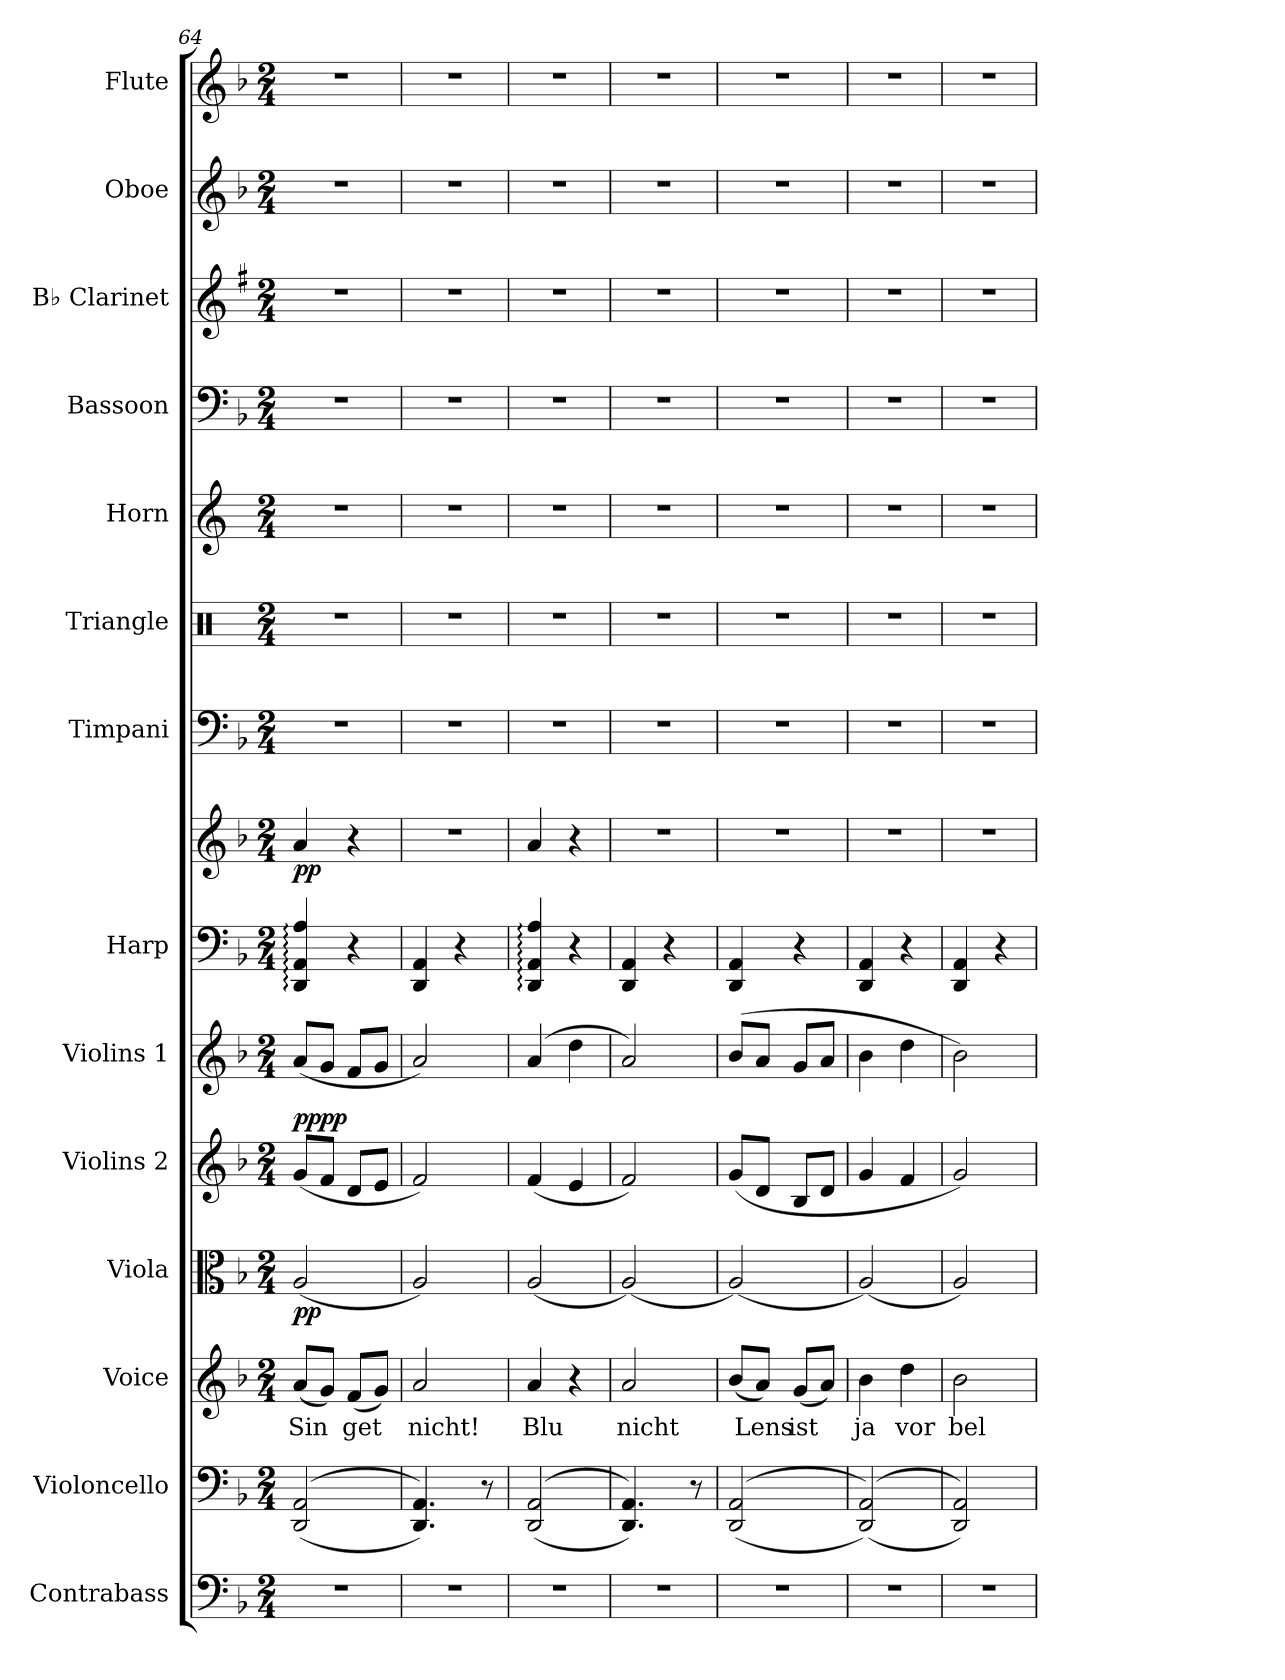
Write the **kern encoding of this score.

**kern	**kern	**kern	**text	**kern	**dynam	**kern	**dynam	**kern	**kern	**kern	**dynam	**kern	**kern	**kern	**kern	**kern	**kern	**kern
*part14	*part13	*part12	*part12	*part11	*part11	*part10	*part10	*part9	*part8	*part8	*part8	*part7	*part6	*part5	*part4	*part3	*part2	*part1
*staff15	*staff14	*staff13	*staff13	*staff12	*staff12	*staff11	*staff11	*staff10	*staff9	*staff8	*staff8/9	*staff7	*staff6	*staff5	*staff4	*staff3	*staff2	*staff1
*I"Contrabass	*I"Violoncello	*I"Voice	*	*I"Viola	*	*I"Violins 2	*	*I"Violins 1	*I"Harp	*	*	*I"Timpani	*I"Triangle	*I"Horn	*I"Bassoon	*I"B♭ Clarinet	*I"Oboe	*I"Flute
*I'Cb.	*I'Vlc.	*I'Vo.	*	*I'Vla.	*	*I'Vlns. 2	*	*I'Vlns. 1	*I'Hrp.	*	*	*I'Timp.	*I'Trgl.	*I'Hn.	*I'Bsn.	*I'B♭ Cl.	*I'Ob.	*I'Fl.
!!LO:PB:g=z
*clefF4	*clefF4	*clefG2	*	*clefC3	*	*clefG2	*	*clefG2	*clefF4	*clefG2	*	*clefF4	*clefX	*clefG2	*clefF4	*clefG2	*clefG2	*clefG2
*ITrd7c12	*	*	*	*	*	*	*	*	*	*	*	*	*	*ITrd4c7	*	*ITrd1c2	*	*
*k[b-]	*k[b-]	*k[b-]	*	*k[b-]	*	*k[b-]	*	*k[b-]	*k[b-]	*k[b-]	*	*k[b-]	*k[]	*k[b-]	*k[b-]	*k[b-]	*k[b-]	*k[b-]
*F:	*F:	*F:	*	*F:	*	*F:	*	*F:	*F:	*F:	*	*F:	*C:	*F:	*F:	*F:	*F:	*F:
*M2/4	*M2/4	*M2/4	*	*M2/4	*	*M2/4	*	*M2/4	*M2/4	*M2/4	*	*M2/4	*M2/4	*M2/4	*M2/4	*M2/4	*M2/4	*M2/4
=64	=64	=64	=64	=64	=64	=64	=64	=64	=64	=64	=64	=64	=64	=64	=64	=64	=64	=64
!	!	!	!	!	!LO:DY:b	!	!LO:DY:a	!	!	!	!	!	!	!	!	!	!	!
!	!	!	!	!	!	!	!LO:DY:n=1:b	!	!	!	!LO:DY:b	!	!	!	!	!	!	!
2r	((2DD/ 2AA/	(8a/L	Sin	(2A/	pp	(8g/L	pp pp	(8a/L	4DD/: 4AA/: 4A/:	4a:/	pp	2r	2r	2r	2r	2r	2r	2r
.	.	8g/J)	.	.	.	8f/J	.	8g/J	.	.	.	.	.	.	.	.	.	.
.	.	(8f/L	get	.	.	8d/L	.	8f/L	4r	4r	.	.	.	.	.	.	.	.
.	.	8g/J)	.	.	.	8e/J	.	8g/J	.	.	.	.	.	.	.	.	.	.
=65	=65	=65	=65	=65	=65	=65	=65	=65	=65	=65	=65	=65	=65	=65	=65	=65	=65	=65
2r	4.DD/ 4.AA/))	2a/	nicht!	2A/)	.	2f/)	.	2a/)	4DD/ 4AA/	2r	.	2r	2r	2r	2r	2r	2r	2r
.	.	.	.	.	.	.	.	.	4r	.	.	.	.	.	.	.	.	.
.	8r	.	.	.	.	.	.	.	.	.	.	.	.	.	.	.	.	.
=66	=66	=66	=66	=66	=66	=66	=66	=66	=66	=66	=66	=66	=66	=66	=66	=66	=66	=66
2r	((2DD/ 2AA/	4a/	Blu	(2A/	.	(4f/	.	(4a/	4DD/: 4AA/: 4A/:	4a:/	.	2r	2r	2r	2r	2r	2r	2r
.	.	4r	.	.	.	4e/	.	4dd\	4r	4r	.	.	.	.	.	.	.	.
=67	=67	=67	=67	=67	=67	=67	=67	=67	=67	=67	=67	=67	=67	=67	=67	=67	=67	=67
2r	4.DD/ 4.AA/))	2a/	nicht	(2A/)	.	2f/)	.	2a/)	4DD/ 4AA/	2r	.	2r	2r	2r	2r	2r	2r	2r
.	.	.	.	.	.	.	.	.	4r	.	.	.	.	.	.	.	.	.
.	8r	.	.	.	.	.	.	.	.	.	.	.	.	.	.	.	.	.
=68	=68	=68	=68	=68	=68	=68	=68	=68	=68	=68	=68	=68	=68	=68	=68	=68	=68	=68
2r	((2DD/ 2AA/	(8b-/L	.	(2A/)	.	(8g/L	.	(8b-/L	4DD/ 4AA/	2r	.	2r	2r	2r	2r	2r	2r	2r
.	.	8a/J)	Lens	.	.	8d/J	.	8a/J	.	.	.	.	.	.	.	.	.	.
.	.	(8g/L	ist	.	.	8B-/L	.	8g/L	4r	.	.	.	.	.	.	.	.	.
.	.	8a/J)	.	.	.	8d/J	.	8a/J	.	.	.	.	.	.	.	.	.	.
=69	=69	=69	=69	=69	=69	=69	=69	=69	=69	=69	=69	=69	=69	=69	=69	=69	=69	=69
2r	((2DD/ 2AA/))	4b-\	ja	(2A/)	.	4g/	.	4b-\	4DD/ 4AA/	2r	.	2r	2r	2r	2r	2r	2r	2r
.	.	4dd\	vor	.	.	4f/	.	4dd\	4r	.	.	.	.	.	.	.	.	.
!!LO:PB:g=z
=70	=70	=70	=70	=70	=70	=70	=70	=70	=70	=70	=70	=70	=70	=70	=70	=70	=70	=70
2r	2DD/ 2AA/))	2b-\	bel	2A/)	.	2g/)	.	2b-\)	4DD/ 4AA/	2r	.	2r	2r	2r	2r	2r	2r	2r
.	.	.	.	.	.	.	.	.	4r	.	.	.	.	.	.	.	.	.
=	=	=	=	=	=	=	=	=	=	=	=	=	=	=	=	=	=	=
*-	*-	*-	*-	*-	*-	*-	*-	*-	*-	*-	*-	*-	*-	*-	*-	*-	*-	*-
